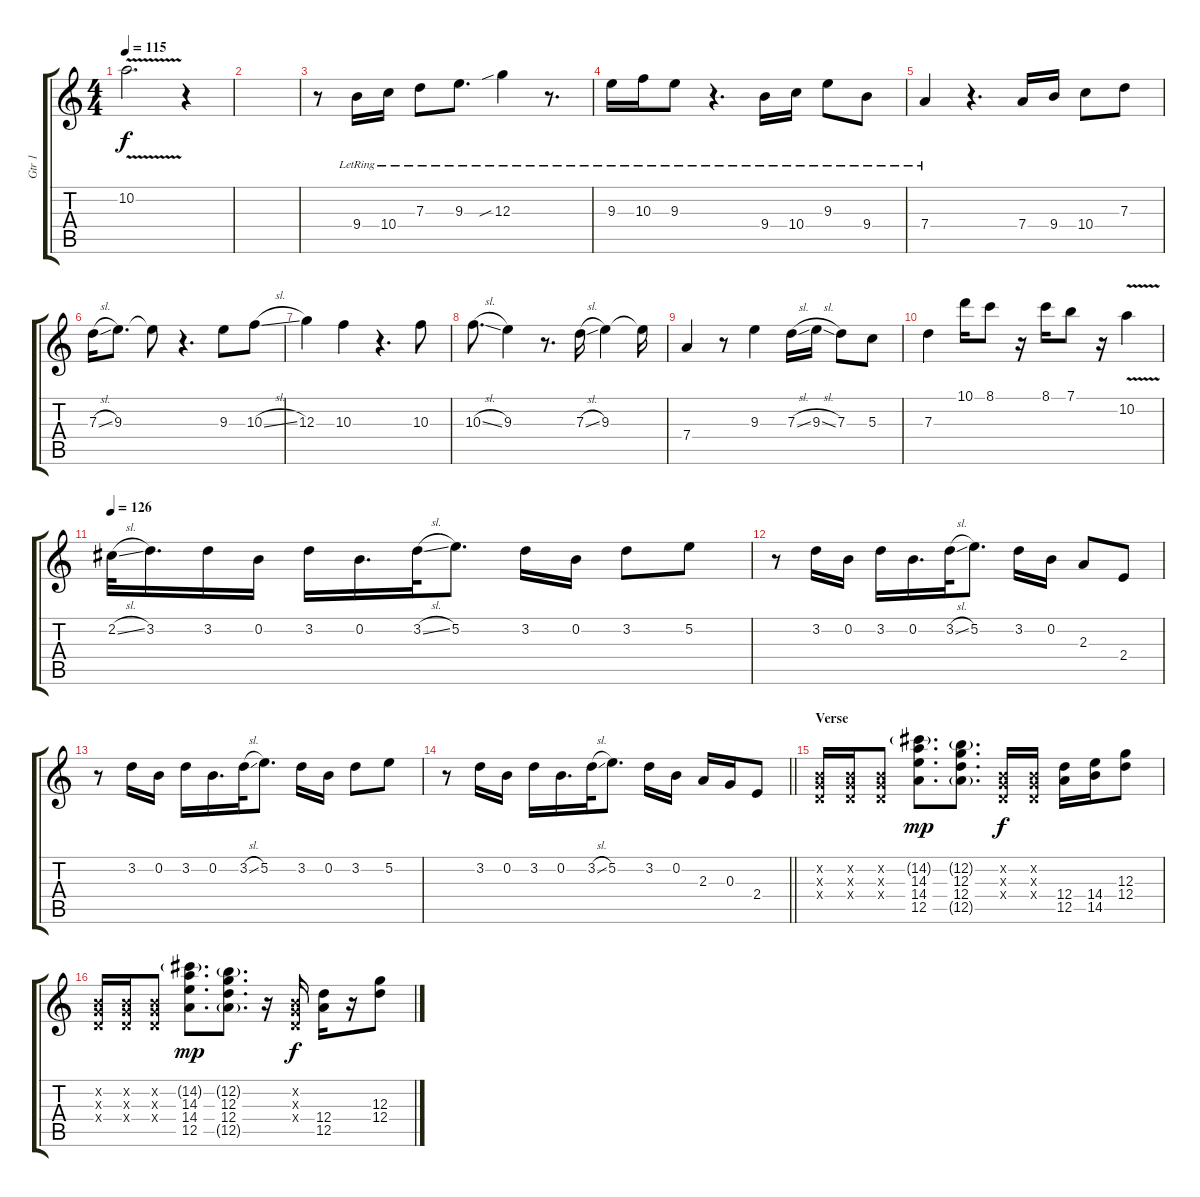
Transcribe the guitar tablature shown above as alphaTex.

\track ("Gtr 1" "Gtr 1") {instrument electricguitarjazz}
\staff {score tabs}
\tuning (E4 B3 G3 D3 A2 E2) {hide}
\ts (4 4)
\tempo 115
\clef g2
\ks c
10.2{v}.2{d dy f} r.4 |
|
r.8 9.4{lr}.16 10.4{lr}.16 7.3{lr}.8 9.3{lr}.8{d} 12.3{sib lr}.4 r.8{d} |
9.3{lr}.16 10.3{lr}.16 9.3{lr}.8 r.4{d} 9.4{lr}.16 10.4{lr}.16 9.3{lr}.8 9.4{lr}.8 |
7.4{lr}.4 r.4{d} 7.4.16 9.4.16 10.4.8 7.3.8 |
7.3{sl}.16 9.3.8{d} 9.3{t}.8 r.4{d} 9.3.8 10.3{sl}.8 |
12.3.4 10.3.4 r.4{d} 10.3.8 |
10.3{sl}.8{d} 9.3.4 r.8{d} 7.3{sl}.16 9.3.4 9.3{t}.16 |
7.4.4 r.8 9.3.4 7.3{sl}.16 9.3{sl}.16 7.3.8 5.3.8 |
7.3.4 10.1.16 8.1.8 r.16 8.1.16 7.1.8 r.16 10.2{v}.4 |
\tempo 125
\tempo 126
2.2{sl}.32{instrument overdrivenguitar} 3.2.16{d} 3.2.16 0.2.16 3.2.16 0.2.16{d} 3.2{sl}.32 5.2.8{d} 3.2.16 0.2.16 3.2.8 5.2.8 |
r.8{instrument overdrivenguitar} 3.2.16 0.2.16 3.2.16 0.2.16{d} 3.2{sl}.32 5.2.8{d} 3.2.16 0.2.16 2.3.8 2.4.8 |
r.8{instrument overdrivenguitar} 3.2.16 0.2.16 3.2.16 0.2.16{d} 3.2{sl}.32 5.2.8{d} 3.2.16 0.2.16 3.2.8 5.2.8 |
\barLineRight lightlight
r.8{instrument overdrivenguitar} 3.2.16 0.2.16 3.2.16 0.2.16{d} 3.2{sl}.32 5.2.8{d} 3.2.16 0.2.16 2.3.16 0.3.16 2.4.8 |
\section ("" "Verse")
(0.2{x} 0.3{x} 0.4{x}).16 (0.2{x} 0.3{x} 0.4{x}).16 (0.2{x} 0.3{x} 0.4{x}).8 (14.2{g} 14.3 14.4 12.5).8{d dy mp} (12.2{g} 12.3 12.4 12.5{g}).8{d} (0.2{x} 0.3{x} 0.4{x}).16{dy f} (0.2{x} 0.3{x} 0.4{x}).16 (12.4 12.5).16 (14.4 14.5).16 (12.3 12.4).8 |
(0.2{x} 0.3{x} 0.4{x}).16 (0.2{x} 0.3{x} 0.4{x}).16 (0.2{x} 0.3{x} 0.4{x}).8 (14.2{g} 14.3 14.4 12.5).8{d dy mp} (12.2{g} 12.3 12.4 12.5{g}).8{d} r.16 (0.2{x} 0.3{x} 0.4{x}).16{dy f} (12.4 12.5).16 r.16 (12.3 12.4).8
